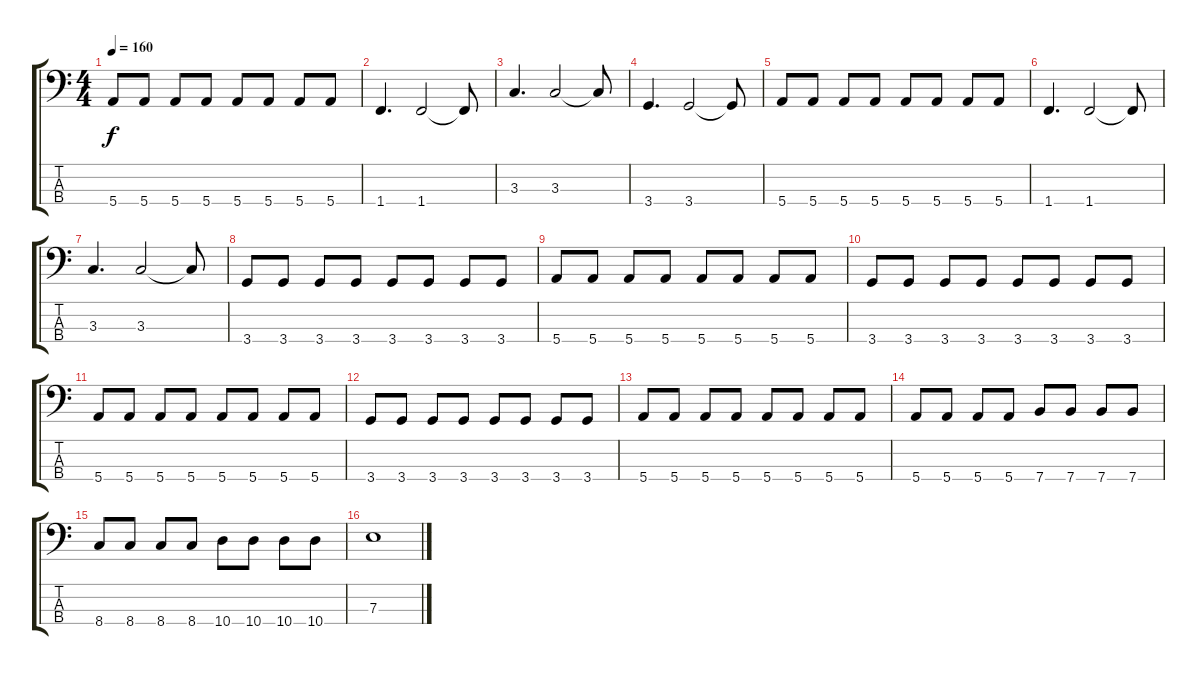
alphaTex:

\track "" {instrument electricbassfinger}
\staff {score tabs}
\tuning (G2 D2 A1 E1) {hide}
\ts (4 4)
\tempo 160
\clef f4
\ks c
5.4.8{dy f} 5.4.8 5.4.8 5.4.8 5.4.8 5.4.8 5.4.8 5.4.8 |
1.4.4{d} 1.4.2 1.4{t}.8 |
3.3.4{d} 3.3.2 3.3{t}.8 |
3.4.4{d} 3.4.2 3.4{t}.8 |
5.4.8 5.4.8 5.4.8 5.4.8 5.4.8 5.4.8 5.4.8 5.4.8 |
1.4.4{d} 1.4.2 1.4{t}.8 |
3.3.4{d} 3.3.2 3.3{t}.8 |
3.4.8 3.4.8 3.4.8 3.4.8 3.4.8 3.4.8 3.4.8 3.4.8 |
5.4.8 5.4.8 5.4.8 5.4.8 5.4.8 5.4.8 5.4.8 5.4.8 |
3.4.8 3.4.8 3.4.8 3.4.8 3.4.8 3.4.8 3.4.8 3.4.8 |
5.4.8 5.4.8 5.4.8 5.4.8 5.4.8 5.4.8 5.4.8 5.4.8 |
3.4.8 3.4.8 3.4.8 3.4.8 3.4.8 3.4.8 3.4.8 3.4.8 |
5.4.8 5.4.8 5.4.8 5.4.8 5.4.8 5.4.8 5.4.8 5.4.8 |
5.4.8 5.4.8 5.4.8 5.4.8 7.4.8 7.4.8 7.4.8 7.4.8 |
8.4.8 8.4.8 8.4.8 8.4.8 10.4.8 10.4.8 10.4.8 10.4.8 |
7.3.1
